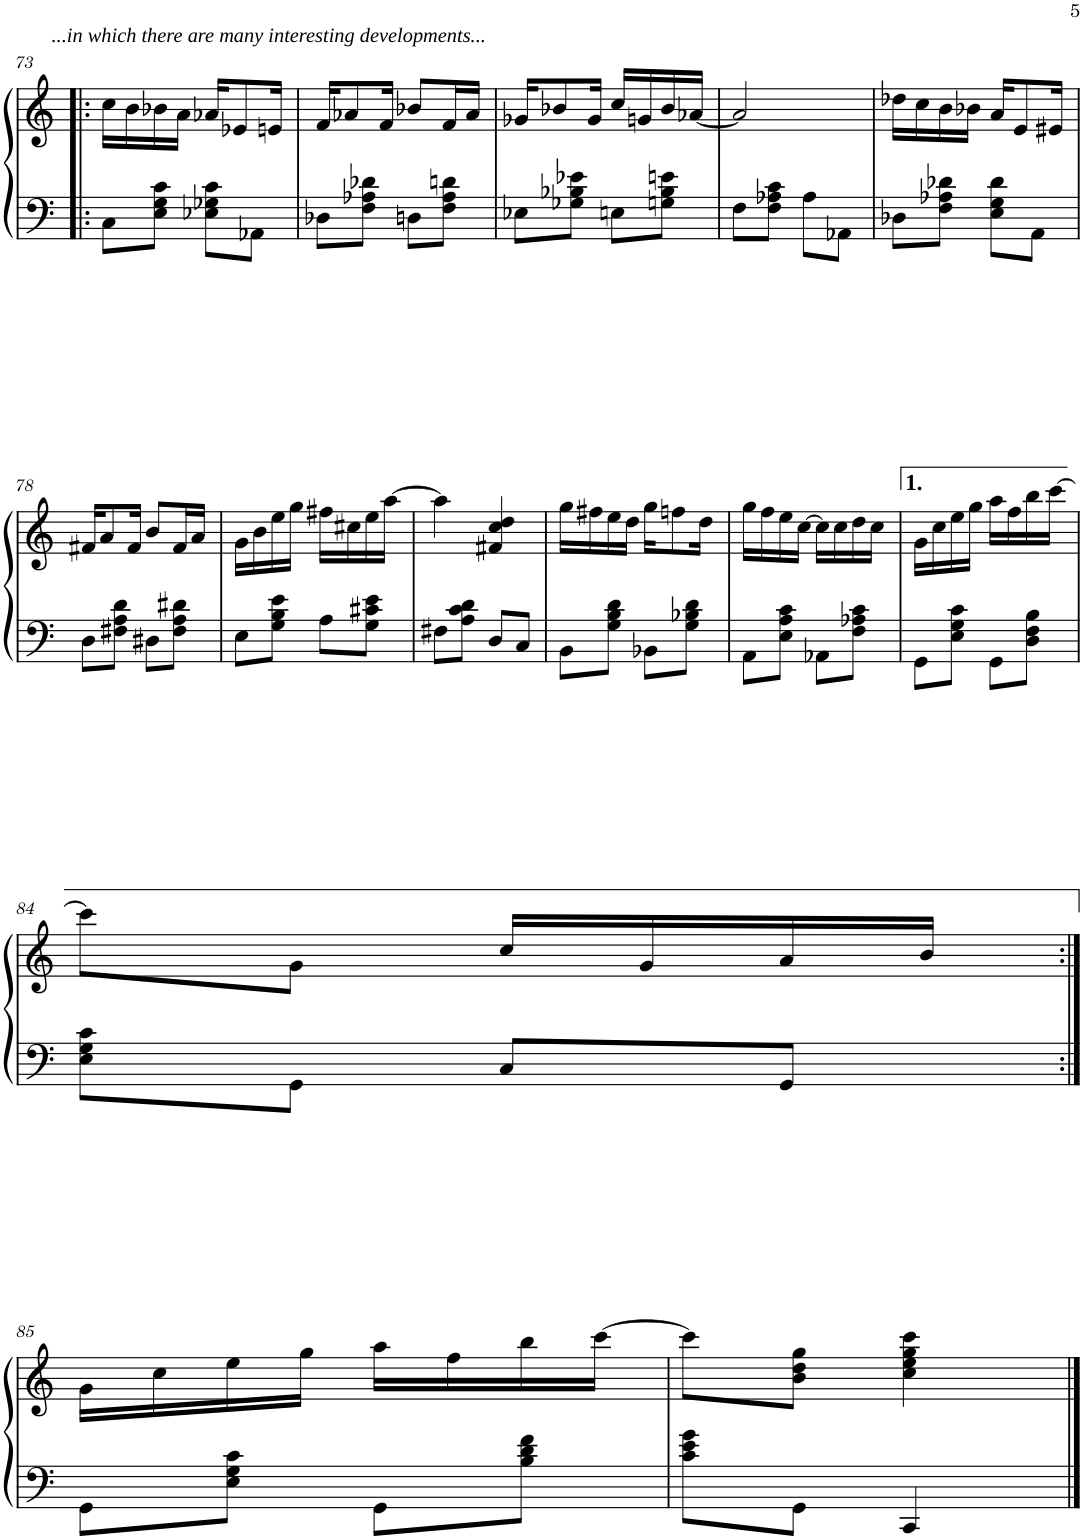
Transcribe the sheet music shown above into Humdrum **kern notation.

**kern	**kern
*part1	*part1
*staff2	*staff1
*I"Piano	*
*I'Pno	*
!!LO:PB:g=z
*clefF4	*clefG2
*k[]	*k[]
*M2/4	*M2/4
=73!|:	=73!|:
!	!LO:TX:a:i:t=...in which there are many interesting developments...
8C\L	16cc\LL
.	16b\
8E\ 8G\ 8c\J	16b-X\
.	16a\JJ
8E-X\ 8G-X\ 8c\L	16a-X/KL
.	8e-X/
8AA-X\J	.
.	16en/Jk
=74	=74
8D-X\L	16f/KL
.	8a-X/
8F\ 8A-X\ 8d-X\J	.
.	16f/Jk
8Dn\L	8b-X/L
8F\ 8A-\ 8dn\J	16f/L
.	16a-/JJ
=75	=75
8E-X\L	16g-X/KL
.	8b-X/
8G-X\ 8B-X\ 8e-X\J	.
.	16g-/Jk
8En\L	16cc/LL
.	16gn/
8Gn\ 8B-\ 8en\J	16b-/
.	[16a-X/JJ
=76	=76
8F\L	2a-/]
8F\ 8A-X\ 8c\J	.
8A-\L	.
8AA-X\J	.
=77	=77
8D-X\L	16dd-X\LL
.	16cc\
8F\ 8A-X\ 8d-X\J	16b\
.	16b-X\JJ
8E\ 8G\ 8d-\L	16a/KL
.	8e/
8AA\J	.
.	16e#X/Jk
!!LO:LB:g=z
=78	=78
8D\L	16f#X/KL
.	8a/
8F#X\ 8A\ 8d\J	.
.	16f#/Jk
8D#X\L	8b/L
8F#\ 8A\ 8d#X\J	16f#/L
.	16a/JJ
=79	=79
8E\L	16g\LL
.	16b\
8G\ 8B\ 8e\J	16ee\
.	16gg\JJ
8A\L	16ff#X\LL
.	16cc#X\
8G\ 8c#X\ 8e\J	16ee\
.	[16aa\JJ
=80	=80
8F#X\L	4aa\]
8A\ 8c\ 8d\J	.
8D/L	4f#X/ 4cc/ 4dd/
8C/J	.
=81	=81
8BB\L	16gg\LL
.	16ff#X\
8G\ 8B\ 8d\J	16ee\
.	16dd\JJ
8BB-X\L	16gg\KL
.	8ffn\
8G\ 8B-X\ 8d\J	.
.	16dd\Jk
=82	=82
8AA\L	16gg\LL
.	16ff\
8E\ 8A\ 8c\J	16ee\
.	[16cc\JJ
8AA-X\L	16cc\LL]
.	16cc\
8F\ 8A-X\ 8c\J	16dd\
.	16cc\JJ
=83	=83
8GG\L	16g\LL
.	16cc\
8E\ 8G\ 8c\J	16ee\
.	16gg\JJ
8GG\L	16aa\LL
.	16ff\
8D\ 8F\ 8B\J	16bb\
.	[16ccc\JJ
!!LO:LB:g=z
=84	=84
8E\ 8G\ 8c\L	8ccc\L]
8GG\J	8g\J
8C/L	16cc/LL
.	16g/
8GG/J	16a/
.	16b/JJ
!!LO:LB:g=z
=85:|!	=85:|!
8GG\L	16g\LL
.	16cc\
8E\ 8G\ 8c\J	16ee\
.	16gg\JJ
8GG\L	16aa\LL
.	16ff\
8B\ 8d\ 8f\J	16bb\
.	[16ccc\JJ
=86	=86
8c\ 8e\ 8g\L	8ccc\L]
8GG\J	8b\ 8dd\ 8gg\J
4CC/	4cc\ 4ee\ 4gg\ 4ccc\
==	==
*-	*-
